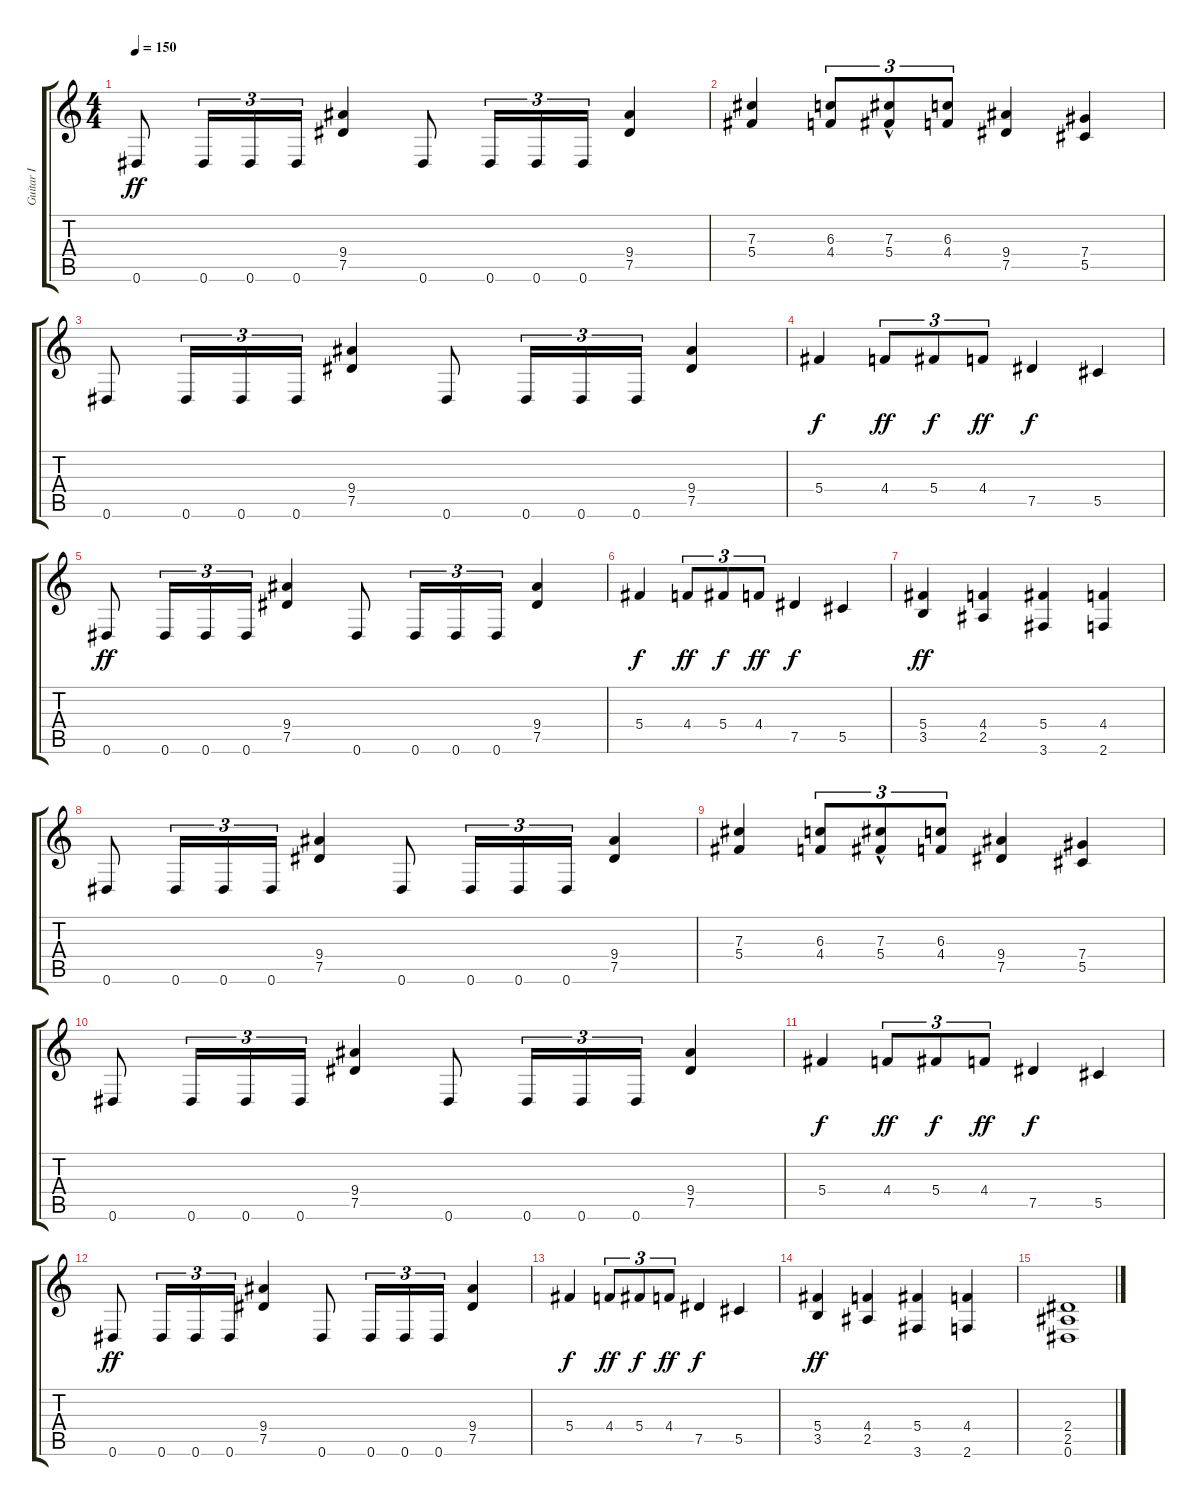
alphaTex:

\track ("Guitar I" "Guitar I") {instrument distortionguitar}
\staff {score tabs}
\tuning (Eb4 Bb3 Gb3 Db3 Ab2 Eb2) {hide}
\ts (4 4)
\tempo 150
\clef g2
\ks c
0.6.8{dy ff} 0.6.16{tu (3 2)} 0.6.16{tu (3 2)} 0.6.16{tu (3 2)} (9.4 7.5).4 0.6.8 0.6.16{tu (3 2)} 0.6.16{tu (3 2)} 0.6.16{tu (3 2)} (9.4 7.5).4 |
(7.3 5.4).4 (6.3 4.4).8{tu (3 2)} (7.3{hac} 5.4).8{tu (3 2)} (6.3 4.4).8{tu (3 2)} (9.4 7.5).4 (7.4 5.5).4 |
0.6.8 0.6.16{tu (3 2)} 0.6.16{tu (3 2)} 0.6.16{tu (3 2)} (9.4 7.5).4 0.6.8 0.6.16{tu (3 2)} 0.6.16{tu (3 2)} 0.6.16{tu (3 2)} (9.4 7.5).4 |
5.4.4{dy f} 4.4.8{tu (3 2) dy ff} 5.4.8{tu (3 2) dy f} 4.4.8{tu (3 2) dy ff} 7.5.4{dy f} 5.5.4 |
0.6.8{dy ff} 0.6.16{tu (3 2)} 0.6.16{tu (3 2)} 0.6.16{tu (3 2)} (9.4 7.5).4 0.6.8 0.6.16{tu (3 2)} 0.6.16{tu (3 2)} 0.6.16{tu (3 2)} (9.4 7.5).4 |
5.4.4{dy f} 4.4.8{tu (3 2) dy ff} 5.4.8{tu (3 2) dy f} 4.4.8{tu (3 2) dy ff} 7.5.4{dy f} 5.5.4 |
(5.4 3.5).4{dy ff} (4.4 2.5).4 (5.4 3.6).4 (4.4 2.6).4 |
0.6.8 0.6.16{tu (3 2)} 0.6.16{tu (3 2)} 0.6.16{tu (3 2)} (9.4 7.5).4 0.6.8 0.6.16{tu (3 2)} 0.6.16{tu (3 2)} 0.6.16{tu (3 2)} (9.4 7.5).4 |
(7.3 5.4).4 (6.3 4.4).8{tu (3 2)} (7.3{hac} 5.4).8{tu (3 2)} (6.3 4.4).8{tu (3 2)} (9.4 7.5).4 (7.4 5.5).4 |
0.6.8 0.6.16{tu (3 2)} 0.6.16{tu (3 2)} 0.6.16{tu (3 2)} (9.4 7.5).4 0.6.8 0.6.16{tu (3 2)} 0.6.16{tu (3 2)} 0.6.16{tu (3 2)} (9.4 7.5).4 |
5.4.4{dy f} 4.4.8{tu (3 2) dy ff} 5.4.8{tu (3 2) dy f} 4.4.8{tu (3 2) dy ff} 7.5.4{dy f} 5.5.4 |
0.6.8{dy ff} 0.6.16{tu (3 2)} 0.6.16{tu (3 2)} 0.6.16{tu (3 2)} (9.4 7.5).4 0.6.8 0.6.16{tu (3 2)} 0.6.16{tu (3 2)} 0.6.16{tu (3 2)} (9.4 7.5).4 |
5.4.4{dy f} 4.4.8{tu (3 2) dy ff} 5.4.8{tu (3 2) dy f} 4.4.8{tu (3 2) dy ff} 7.5.4{dy f} 5.5.4 |
(5.4 3.5).4{dy ff} (4.4 2.5).4 (5.4 3.6).4 (4.4 2.6).4 |
(2.4 2.5 0.6).1
